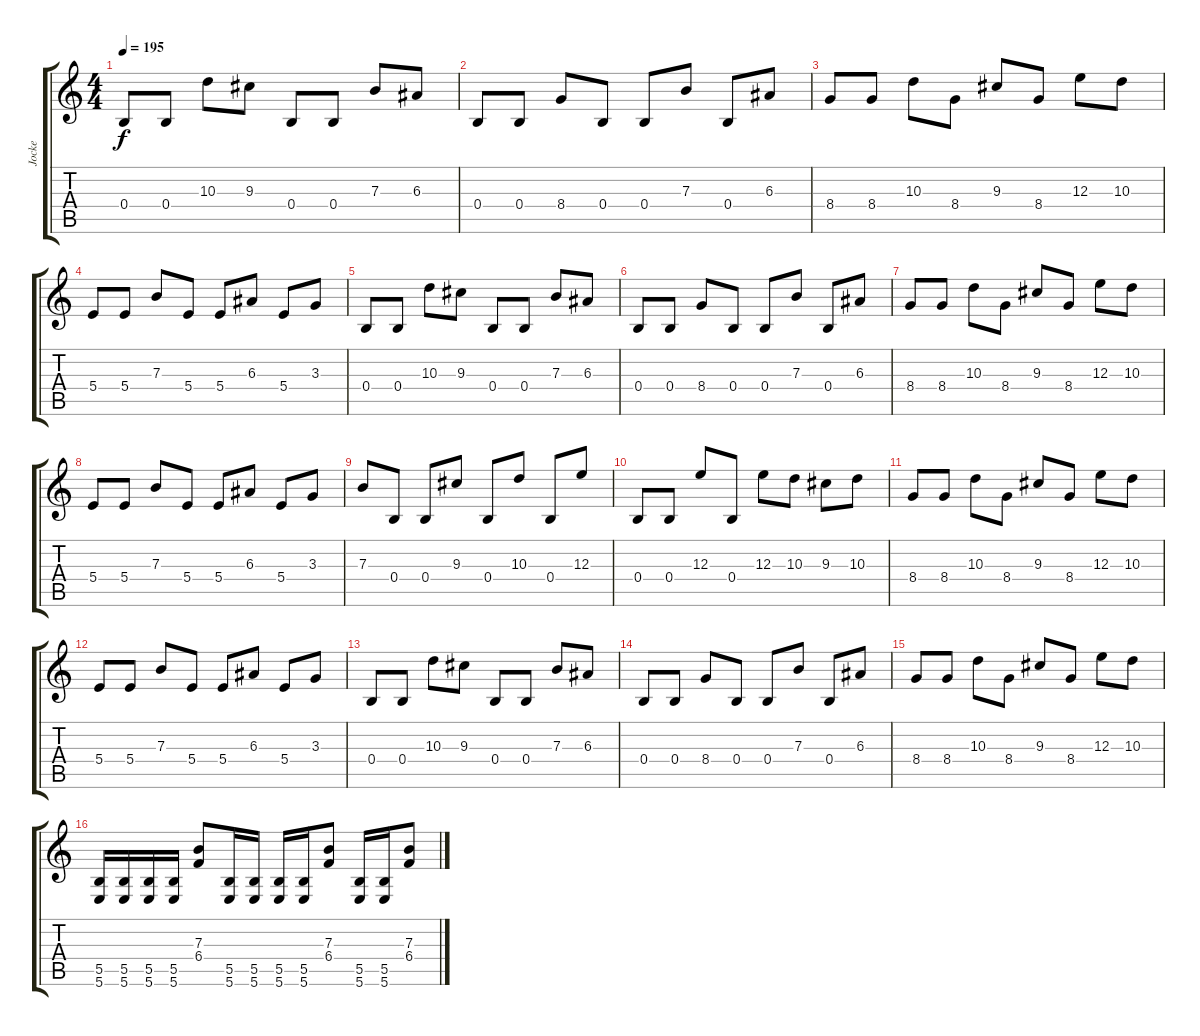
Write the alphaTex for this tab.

\track ("Jocke" "Jocke") {instrument overdrivenguitar}
\staff {score tabs}
\tuning (Db4 Ab3 E3 B2 Gb2 B1) {hide}
\ts (4 4)
\tempo 195
\clef g2
\ks c
0.4.8{dy f} 0.4.8 10.3.8 9.3.8 0.4.8 0.4.8 7.3.8 6.3.8 |
0.4.8 0.4.8 8.4.8 0.4.8 0.4.8 7.3.8 0.4.8 6.3.8 |
8.4.8 8.4.8 10.3.8 8.4.8 9.3.8 8.4.8 12.3.8 10.3.8 |
5.4.8 5.4.8 7.3.8 5.4.8 5.4.8 6.3.8 5.4.8 3.3.8 |
0.4.8 0.4.8 10.3.8 9.3.8 0.4.8 0.4.8 7.3.8 6.3.8 |
0.4.8 0.4.8 8.4.8 0.4.8 0.4.8 7.3.8 0.4.8 6.3.8 |
8.4.8 8.4.8 10.3.8 8.4.8 9.3.8 8.4.8 12.3.8 10.3.8 |
5.4.8 5.4.8 7.3.8 5.4.8 5.4.8 6.3.8 5.4.8 3.3.8 |
7.3.8 0.4.8 0.4.8 9.3.8 0.4.8 10.3.8 0.4.8 12.3.8 |
0.4.8 0.4.8 12.3.8 0.4.8 12.3.8 10.3.8 9.3.8 10.3.8 |
8.4.8 8.4.8 10.3.8 8.4.8 9.3.8 8.4.8 12.3.8 10.3.8 |
5.4.8 5.4.8 7.3.8 5.4.8 5.4.8 6.3.8 5.4.8 3.3.8 |
0.4.8 0.4.8 10.3.8 9.3.8 0.4.8 0.4.8 7.3.8 6.3.8 |
0.4.8 0.4.8 8.4.8 0.4.8 0.4.8 7.3.8 0.4.8 6.3.8 |
8.4.8 8.4.8 10.3.8 8.4.8 9.3.8 8.4.8 12.3.8 10.3.8 |
(5.5 5.6).16 (5.5 5.6).16 (5.5 5.6).16 (5.5 5.6).16 (7.3 6.4).8 (5.5 5.6).16 (5.5 5.6).16 (5.5 5.6).16 (5.5 5.6).16 (7.3 6.4).8 (5.5 5.6).16 (5.5 5.6).16 (7.3 6.4).8
